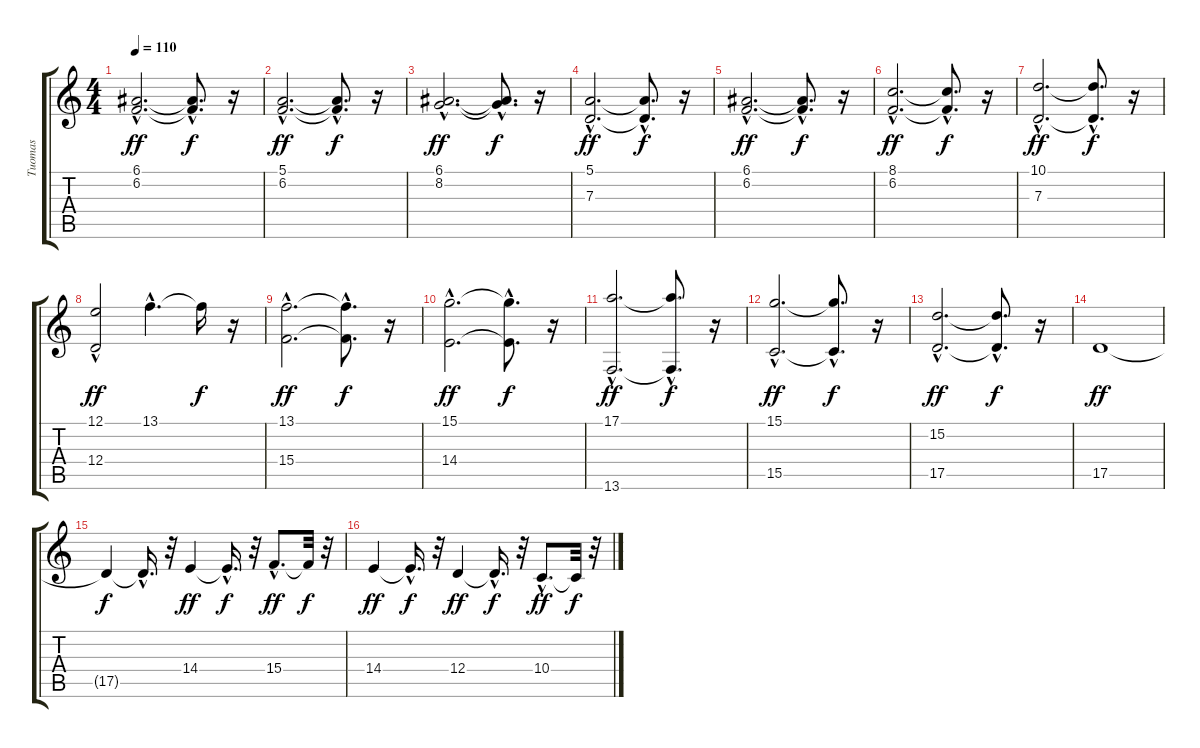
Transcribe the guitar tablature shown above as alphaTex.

\track ("Tuomas" "Tuomas") {instrument pad2warm}
\staff {score tabs}
\tuning (E4 B3 G3 D3 A2 E2) {hide}
\ts (4 4)
\tempo 110
\clef g2
\ks c
(6.1{hac} 6.2{hac}).2{d dy ff} (6.1{hac t} 6.2{hac t}).8{d dy f} r.16 |
(5.1{hac} 6.2{hac}).2{d dy ff} (5.1{hac t} 6.2{hac t}).8{d dy f} r.16 |
(6.1{hac} 8.2{hac}).2{d dy ff} (6.1{hac t} 8.2{hac t}).8{d dy f} r.16 |
(5.1{hac} 7.3{hac}).2{d dy ff} (5.1{hac t} 7.3{hac t}).8{d dy f} r.16 |
(6.1{hac} 6.2{hac}).2{d dy ff} (6.1{hac t} 6.2{hac t}).8{d dy f} r.16 |
(8.1{hac} 6.2{hac}).2{d dy ff} (8.1{hac t} 6.2{hac t}).8{d dy f} r.16 |
(10.1{hac} 7.3{hac}).2{d dy ff} (10.1{hac t} 7.3{hac t}).8{d dy f} r.16 |
(12.1{hac} 12.4{hac}).2{dy ff} 13.1{hac}.4{d} 13.1{t}.16{dy f} r.16 |
(13.1{hac} 15.4{hac}).2{d dy ff} (13.1{hac t} 15.4{hac t}).8{d dy f} r.16 |
(15.1{hac} 14.4{hac}).2{d dy ff} (15.1{hac t} 14.4{hac t}).8{d dy f} r.16 |
(17.1{hac} 13.6{hac}).2{d dy ff} (17.1{hac t} 13.6{hac t}).8{d dy f} r.16 |
(15.1{hac} 15.5{hac}).2{d dy ff} (15.1{hac t} 15.5{hac t}).8{d dy f} r.16 |
(15.2{hac} 17.5{hac}).2{d dy ff} (15.2{hac t} 17.5{hac t}).8{d dy f} r.16 |
17.5.1{dy ff} |
17.5{t}.4{dy f} 17.5{hac t}.16{d} r.32 14.4.4{dy ff} 14.4{hac t}.16{d dy f} r.32 15.4{hac}.8{d dy ff} 15.4{t}.32{dy f} r.32 |
14.4.4{dy ff} 14.4{hac t}.16{d dy f} r.32 12.4.4{dy ff} 12.4{hac t}.16{d dy f} r.32 10.4{hac}.8{d dy ff} 10.4{t}.32{dy f} r.32
